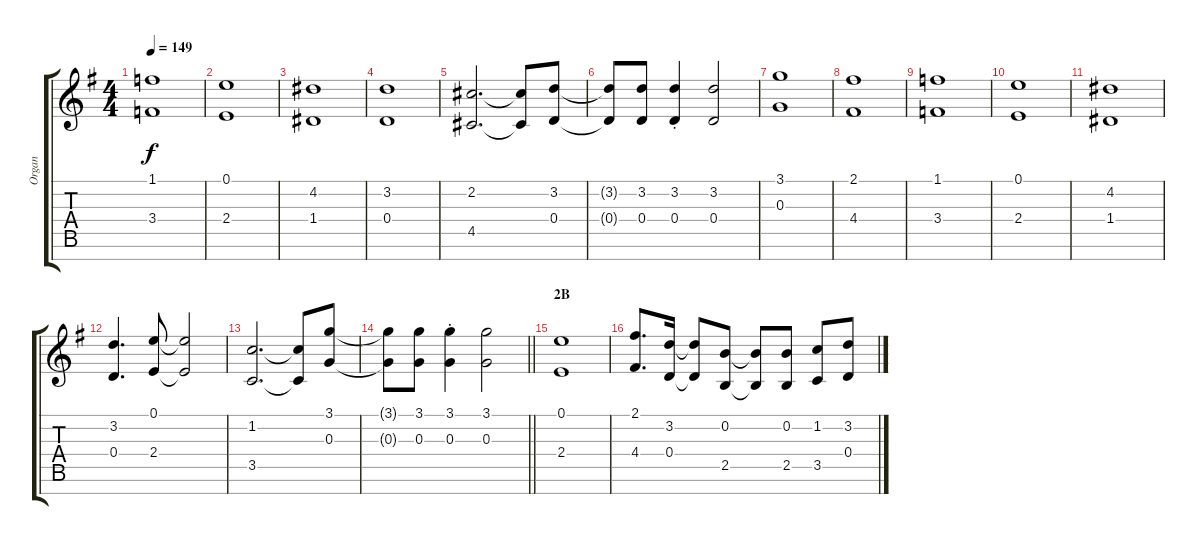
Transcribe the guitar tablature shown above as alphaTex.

\track ("Organ" "Organ") {instrument rockorgan}
\staff {score tabs}
\tuning (E5 B4 G4 D4 A3 E3 B2) {hide}
\ts (4 4)
\tempo 149
\clef g2
\ks g
(1.1 3.4).1{dy f} |
(0.1 2.4).1 |
(4.2 1.4).1 |
(3.2 0.4).1 |
(2.2 4.5).2{d} (2.2{t} 4.5{t}).8 (3.2 0.4).8 |
(3.2{t} 0.4{t}).8 (3.2 0.4).8 (3.2{st} 0.4{st}).4 (3.2 0.4).2 |
(3.1 0.3).1 |
(2.1 4.4).1 |
(1.1 3.4).1 |
(0.1 2.4).1 |
(4.2 1.4).1 |
(3.2 0.4).4{d} (0.1 2.4).8 (0.1{t} 2.4{t}).2 |
(1.2 3.5).2{d} (1.2{t} 3.5{t}).8 (3.1 0.3).8 |
\barLineRight lightlight
(3.1{t} 0.3{t}).8 (3.1 0.3).8 (3.1{st} 0.3{st}).4 (3.1 0.3).2 |
\section ("" "2B")
(0.1 2.4).1 |
(2.1 4.4).8{d} (3.2 0.4).16 (3.2{t} 0.4{t}).8 (0.2 2.5).8 (0.2{t} 2.5{t}).8 (0.2 2.5).8 (1.2 3.5).8 (3.2 0.4).8
